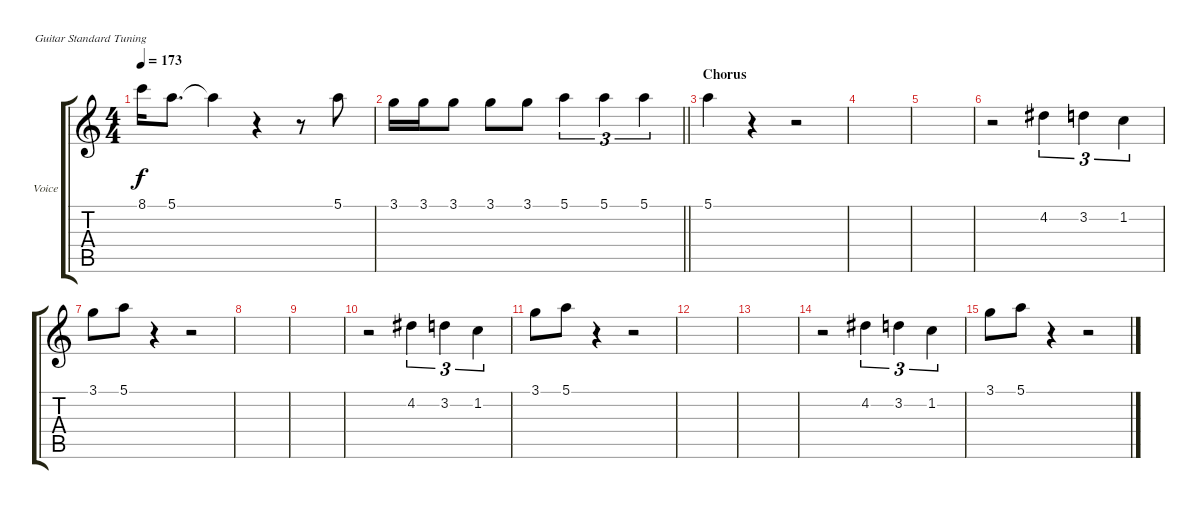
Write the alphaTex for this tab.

\bracketExtendMode groupsimilarinstruments
\firstSystemTrackNameOrientation horizontal
\otherSystemsTrackNameOrientation horizontal
\track ("Voice" "Voice") {mute instrument acousticguitarsteel}
\staff {score tabs}
\tuning (E4 B3 G3 D3 A2 E2)
\ts (4 4)
\tempo 173
\clef g2
\scale
0.333333
\ks c
8.1{t}.16{dy f} 5.1.8{d} 5.1{t}.4 r.4 r.8 5.1.8 |
\scale
0.333333
\barLineRight lightlight
3.1.16 3.1.16 3.1.8 3.1.8 3.1.8 5.1.4{tu (3 2)} 5.1.4{tu (3 2)} 5.1.4{tu (3 2)} |
\section ("" "Chorus")
\scale
0.333333 5.1.4 r.4 r.2 |
\scale
0.333333 |
\scale
0.333333 |
\scale
0.333333 r.2 4.2.4{tu (3 2)} 3.2.4{tu (3 2)} 1.2.4{tu (3 2)} |
\scale
0.333333 3.1.8 5.1.8 r.4 r.2 |
\scale
0.333333 |
\scale
0.333333 |
\scale
0.333333 r.2 4.2.4{tu (3 2)} 3.2.4{tu (3 2)} 1.2.4{tu (3 2)} |
\scale
0.333333 3.1.8 5.1.8 r.4 r.2 |
\scale
0.333333 |
\scale
0.333333 |
\scale
0.333333 r.2 4.2.4{tu (3 2)} 3.2.4{tu (3 2)} 1.2.4{tu (3 2)} |
\scale
0.333333 3.1.8 5.1.8 r.4 r.2 |
\scale
0.333333
